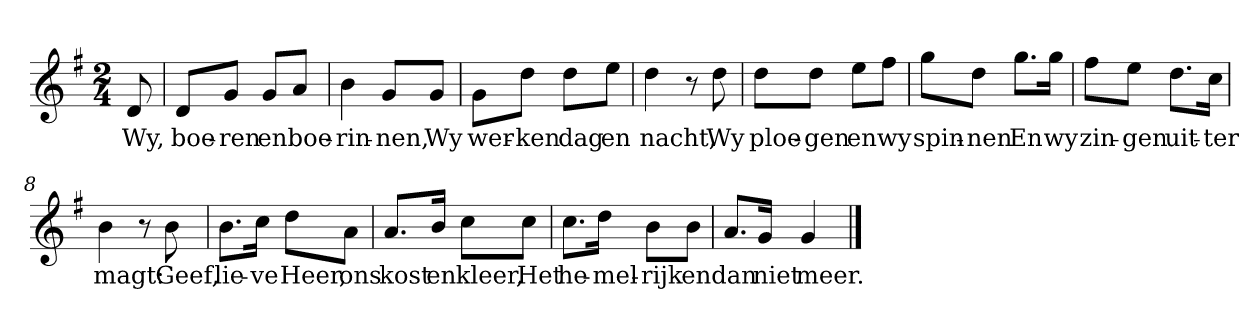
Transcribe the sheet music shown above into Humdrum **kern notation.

**kern	**text
*part1	*part1
*staff1	*staff1
*clefG2	*
*k[f#]	*
*G:	*
*M2/4	*
*MM120	*
=	=
8d	Wy,
=1	=1
8d/L	boe-
8g/J	-ren
8g/L	en
8a/J	boe-
=2	=2
4b	-rin-
8g/L	-nen,
8g/J	Wy
=3	=3
8g\L	wer-
8dd\J	-ken
8dd\L	dag
8ee\J	en
=4	=4
4dd	nacht,
8r	.
8dd	Wy
=5	=5
8dd\L	ploe-
8dd\J	-gen
8ee\L	en
8ff#\J	wy
=6	=6
8gg\L	spin-
8dd\J	-nen
8.gg\L	En
16gg\Jk	wy
=7	=7
8ff#\L	zin-
8ee\J	-gen
8.dd\L	uit-
16cc\Jk	-ter
=8	=8
4b	magt:
8r	.
8b	Geef,
=9	=9
8.b\L	lie-
16cc\Jk	-ve
8dd\L	Heer,
8a\J	ons
=10	=10
8.a/L	kost
16b/Jk	en
8cc\L	kleer,
8cc\J	Het
=11	=11
8.cc\L	he-
16dd\Jk	-mel-
8b\L	-rijk
8b\J	en
=12	=12
8.a/L	dan
16g/Jk	niet
4g	meer.
==	==
*-	*-
